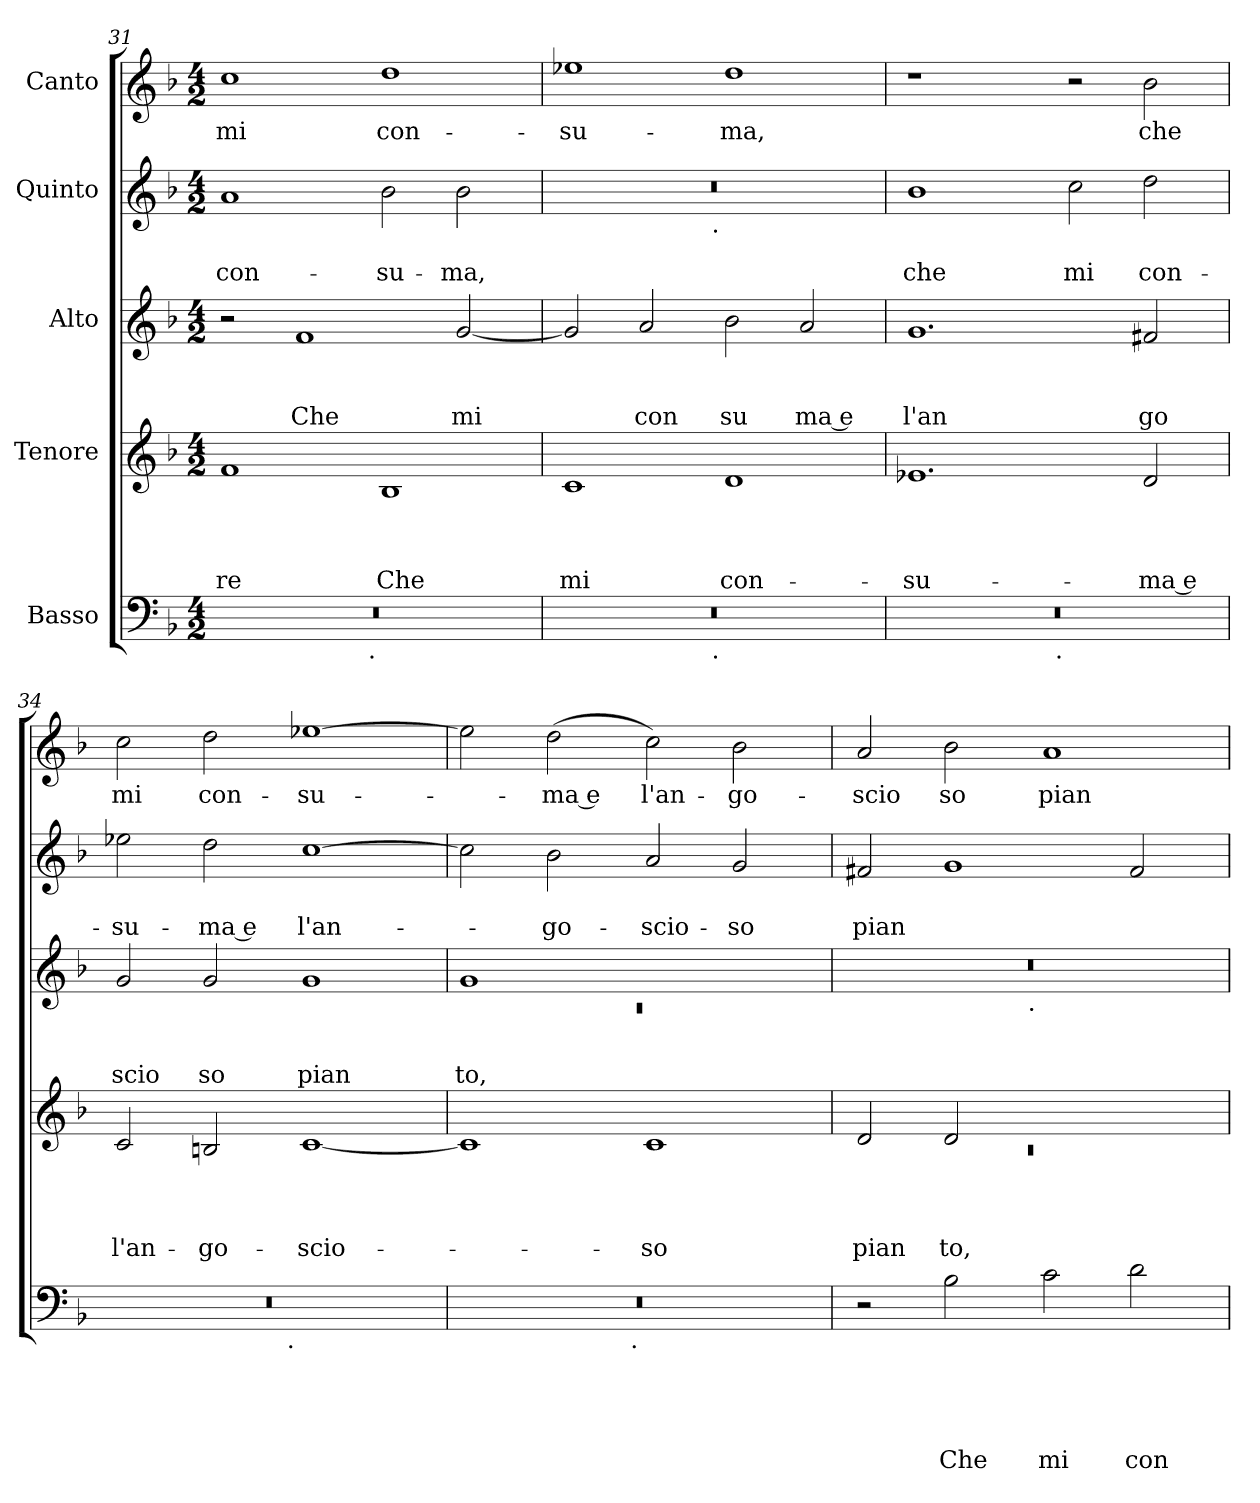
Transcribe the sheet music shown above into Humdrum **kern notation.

**kern	**text	**text	**text	**text	**text	**kern	**text	**text	**text	**text	**kern	**text	**text	**text	**kern	**text	**text	**kern	**text
*part5	*part5	*part5	*part5	*part5	*part5	*part4	*part4	*part4	*part4	*part4	*part3	*part3	*part3	*part3	*part2	*part2	*part2	*part1	*part1
*staff5	*staff5	*staff5	*staff5	*staff5	*staff5	*staff4	*staff4	*staff4	*staff4	*staff4	*staff3	*staff3	*staff3	*staff3	*staff2	*staff2	*staff2	*staff1	*staff1
*I"Basso	*	*	*	*	*	*I"Tenore	*	*	*	*	*I"Alto	*	*	*	*I"Quinto	*	*	*I"Canto	*
*clefF4	*	*	*	*	*	*clefG2	*	*	*	*	*clefG2	*	*	*	*clefG2	*	*	*clefG2	*
*k[b-]	*	*	*	*	*	*k[b-]	*	*	*	*	*k[b-]	*	*	*	*k[b-]	*	*	*k[b-]	*
*F:	*	*	*	*	*	*F:	*	*	*	*	*F:	*	*	*	*F:	*	*	*F:	*
*M4/2	*	*	*	*	*	*M4/2	*	*	*	*	*M4/2	*	*	*	*M4/2	*	*	*M4/2	*
=31	=31	=31	=31	=31	=31	=31	=31	=31	=31	=31	=31	=31	=31	=31	=31	=31	=31	=31	=31
!	!	!	!	!	!	!	!	!	!	!LO:LY:b	!	!	!	!	!	!	!LO:LY:b	!	!LO:LY:b
*^	*	*	*	*	*	*	*	*	*	*	*	*	*	*	*	*	*	*	*
0r	2ryy	.	.	.	.	.	1f	.	.	.	-re	2r	.	.	.	1a	.	con-	1cc	mi
!	!	!	!	!	!	!	!	!	!	!	!	!	!	!	!LO:LY:b	!	!	!	!	!
.	4...ryy	.	.	.	.	.	.	.	.	.	.	1f	.	.	Che	.	.	.	.	.
!	!LO:TX:b:t=.	!	!	!	!	!	!	!	!	!	!	!	!	!	!	!	!	!	!	!
.	1ryy	.	.	.	.	.	.	.	.	.	.	.	.	.	.	.	.	.	.	.
!	!	!	!	!	!	!	!	!	!	!	!LO:LY:b	!	!	!	!	!	!	!LO:LY:b	!	!LO:LY:b
.	.	.	.	.	.	.	1B-	.	.	.	Che	.	.	.	.	2b-\	.	-su-	1dd	con-
!	!	!	!	!	!	!	!	!	!	!	!	!	!	!	!LO:LY:b	!	!	!LO:LY:b	!	!
.	.	.	.	.	.	.	.	.	.	.	.	[<2g/	.	.	mi	2b-\	.	-ma,	.	.
.	32ryy	.	.	.	.	.	.	.	.	.	.	.	.	.	.	.	.	.	.	.
=32	=32	=32	=32	=32	=32	=32	=32	=32	=32	=32	=32	=32	=32	=32	=32	=32	=32	=32	=32	=32
!	!	!	!	!	!	!	!	!	!	!	!LO:LY:b	!	!	!	!	!	!	!	!	!LO:LY:b
*	*	*	*	*	*	*	*	*	*	*	*	*	*	*	*	*^	*	*	*	*
0r	2ryy	.	.	.	.	.	1c	.	.	.	mi	2g/]	.	.	.	0r	2ryy	.	.	1ee-X	-su-
!	!	!	!	!	!	!	!	!	!	!	!	!	!	!	!LO:LY:b	!	!	!	!	!	!
.	4...ryy	.	.	.	.	.	.	.	.	.	.	2a/	.	.	con	.	4...ryy	.	.	.	.
!	!	!	!	!	!	!	!	!	!	!	!	!	!	!	!	!	!LO:TX:b:t=.	!	!	!	!
!	!LO:TX:b:t=.	!	!	!	!	!	!	!	!	!	!	!	!	!	!	!	!	!	!	!	!
.	1ryy	.	.	.	.	.	.	.	.	.	.	.	.	.	.	.	1ryy	.	.	.	.
!	!	!	!	!	!	!	!	!	!	!	!LO:LY:b	!	!	!	!LO:LY:b	!	!	!	!	!	!LO:LY:b
.	.	.	.	.	.	.	1d	.	.	.	con-	2b-\	.	.	su	.	.	.	.	1dd	-ma,
!	!	!	!	!	!	!	!	!	!	!	!	!	!	!	!LO:LY:b:rj	!	!	!	!	!	!
.	.	.	.	.	.	.	.	.	.	.	.	2a/	.	.	ma e	.	.	.	.	.	.
.	32ryy	.	.	.	.	.	.	.	.	.	.	.	.	.	.	.	32ryy	.	.	.	.
=33	=33	=33	=33	=33	=33	=33	=33	=33	=33	=33	=33	=33	=33	=33	=33	=33	=33	=33	=33	=33	=33
!	!	!	!	!	!	!	!	!	!	!	!LO:LY:b	!	!	!	!LO:LY:b	!	!	!	!LO:LY:b	!	!
*	*	*	*	*	*	*	*	*	*	*	*	*	*	*	*	*v	*v	*	*	*	*
0r	2ryy	.	.	.	.	.	1.e-X	.	.	.	-su-	1.g	.	.	l'an	1b-	.	che	1r	.
.	4...ryy	.	.	.	.	.	.	.	.	.	.	.	.	.	.	.	.	.	.	.
!	!LO:TX:b:t=.	!	!	!	!	!	!	!	!	!	!	!	!	!	!	!	!	!	!	!
.	1ryy	.	.	.	.	.	.	.	.	.	.	.	.	.	.	.	.	.	.	.
!	!	!	!	!	!	!	!	!	!	!	!	!	!	!	!	!	!	!LO:LY:b	!	!
.	.	.	.	.	.	.	.	.	.	.	.	.	.	.	.	2cc\	.	mi	2r	.
!	!	!	!	!	!	!	!	!	!	!	!LO:LY:b:rj	!	!	!	!LO:LY:b	!	!	!LO:LY:b	!	!LO:LY:b
.	.	.	.	.	.	.	2d/	.	.	.	-ma e	2f#X/	.	.	go	2dd\	.	con-	2b-\	che
.	32ryy	.	.	.	.	.	.	.	.	.	.	.	.	.	.	.	.	.	.	.
=34	=34	=34	=34	=34	=34	=34	=34	=34	=34	=34	=34	=34	=34	=34	=34	=34	=34	=34	=34	=34
!	!	!	!	!	!	!	!	!	!	!	!LO:LY:b	!	!	!	!LO:LY:b	!	!	!LO:LY:b	!	!LO:LY:b
0r	2ryy	.	.	.	.	.	2c/	.	.	.	l'an-	2g/	.	.	scio	2ee-X\	.	-su-	2cc\	mi
!	!	!	!	!	!	!	!	!	!	!	!LO:LY:b	!	!	!	!LO:LY:b	!	!	!LO:LY:b:rj	!	!LO:LY:b
.	4...ryy	.	.	.	.	.	2Bn/	.	.	.	-go-	2g/	.	.	so	2dd\	.	-ma e	2dd\	con-
!	!LO:TX:b:t=.	!	!	!	!	!	!	!	!	!	!	!	!	!	!	!	!	!	!	!
.	1ryy	.	.	.	.	.	.	.	.	.	.	.	.	.	.	.	.	.	.	.
!	!	!	!	!	!	!	!	!	!	!	!LO:LY:b	!	!	!	!LO:LY:b	!	!	!LO:LY:b	!	!LO:LY:b
.	.	.	.	.	.	.	[<1c	.	.	.	-scio-	1g	.	.	pian	[>1cc	.	l'an-	[>1ee-X	-su-
.	32ryy	.	.	.	.	.	.	.	.	.	.	.	.	.	.	.	.	.	.	.
=35	=35	=35	=35	=35	=35	=35	=35	=35	=35	=35	=35	=35	=35	=35	=35	=35	=35	=35	=35	=35
*	*	*	*	*	*	*	*	*	*	*	*	*^	*	*	*	*	*	*	*	*
!	!	!	!	!	!	!	!	!	!	!	!	!	!LO:N:vis=1	!	!	!LO:LY:b	!	!	!	!	!
0r	2ryy	.	.	.	.	.	1c]	.	.	.	.	1g	0rc	.	.	to,	2cc\]	.	.	2ee-\]	.
!	!	!	!	!	!	!	!	!	!	!	!	!	!	!	!	!	!	!	!LO:LY:b	!	!LO:LY:b:rj
.	4...ryy	.	.	.	.	.	.	.	.	.	.	.	.	.	.	.	2b-\	.	-go-	(<2dd\	-ma e
!	!LO:TX:b:t=.	!	!	!	!	!	!	!	!	!	!	!	!	!	!	!	!	!	!	!	!
.	1ryy	.	.	.	.	.	.	.	.	.	.	.	.	.	.	.	.	.	.	.	.
!	!	!	!	!	!	!	!	!	!	!	!LO:LY:b	!	!	!	!	!	!	!	!LO:LY:b	!	!LO:LY:b
.	.	.	.	.	.	.	1c	.	.	.	-so	1ryy	.	.	.	.	2a/	.	-scio-	2cc\)	l'an-
!	!	!	!	!	!	!	!	!	!	!	!	!	!	!	!	!	!	!	!LO:LY:b	!	!LO:LY:b
.	.	.	.	.	.	.	.	.	.	.	.	.	.	.	.	.	2g/	.	-so	2b-\	-go-
.	32ryy	.	.	.	.	.	.	.	.	.	.	.	.	.	.	.	.	.	.	.	.
!!LO:LB:g=z
=36	=36	=36	=36	=36	=36	=36	=36	=36	=36	=36	=36	=36	=36	=36	=36	=36	=36	=36	=36	=36	=36
*	*	*	*	*	*	*	*^	*	*	*	*	*	*	*	*	*	*	*	*	*	*
!	!	!	!	!	!	!	!	!LO:N:vis=1	!	!	!	!LO:LY:b	!	!	!	!	!	!	!	!LO:LY:b	!	!LO:LY:b
*v	*v	*	*	*	*	*	*	*	*	*	*	*	*	*	*	*	*	*	*	*	*	*
2r	.	.	.	.	.	2d/	0rc	.	.	.	pian	0r	2ryy	.	.	.	2f#X/	.	pian	2a/	-scio
!	!	!	!	!	!LO:LY:b	!	!	!	!	!	!LO:LY:b	!	!	!	!	!	!	!	!	!	!LO:LY:b
2B-\	.	.	.	.	Che	2d/	.	.	.	.	to,	.	4...ryy	.	.	.	1g	.	.	2b-\	so
!	!	!	!	!	!	!	!	!	!	!	!	!	!LO:TX:b:t=.	!	!	!	!	!	!	!	!
.	.	.	.	.	.	.	.	.	.	.	.	.	1ryy	.	.	.	.	.	.	.	.
!	!	!	!	!	!LO:LY:b	!	!	!	!	!	!	!	!	!	!	!	!	!	!	!	!LO:LY:b
2c\	.	.	.	.	mi	1ryy	.	.	.	.	.	.	.	.	.	.	.	.	.	1a	pian
!	!	!	!	!	!LO:LY:b	!	!	!	!	!	!	!	!	!	!	!	!	!	!	!	!
2d\	.	.	.	.	con-	.	.	.	.	.	.	.	.	.	.	.	2f#/	.	.	.	.
.	.	.	.	.	.	.	.	.	.	.	.	.	32ryy	.	.	.	.	.	.	.	.
*	*	*	*	*	*	*v	*v	*	*	*	*	*	*	*	*	*	*	*	*	*	*
*	*	*	*	*	*	*	*	*	*	*	*v	*v	*	*	*	*	*	*	*	*
=	=	=	=	=	=	=	=	=	=	=	=	=	=	=	=	=	=	=	=
*-	*-	*-	*-	*-	*-	*-	*-	*-	*-	*-	*-	*-	*-	*-	*-	*-	*-	*-	*-
